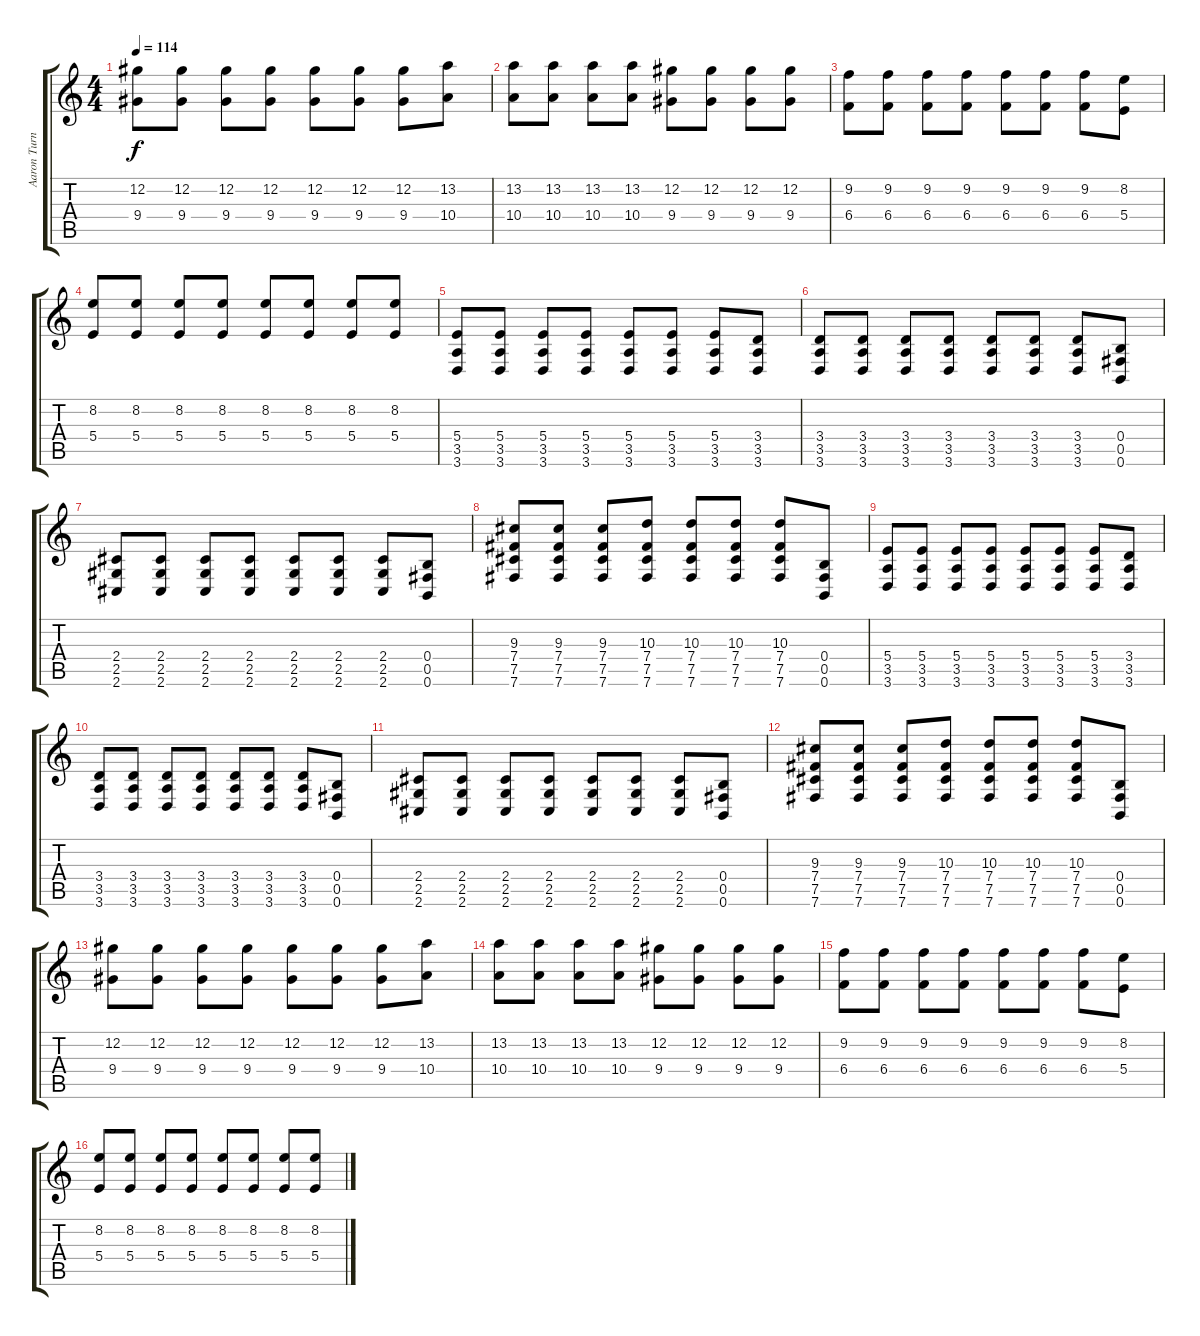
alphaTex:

\track ("Aaron Turner" "Aaron Turn") {instrument distortionguitar}
\staff {score tabs}
\tuning (Db4 Ab3 E3 B2 Gb2 B1) {hide}
\ts (4 4)
\tempo 114
\clef g2
\ks c
(12.2 9.4).8{dy f volume 15 balance 8} (12.2 9.4).8 (12.2 9.4).8 (12.2 9.4).8 (12.2 9.4).8 (12.2 9.4).8 (12.2 9.4).8 (13.2 10.4).8 |
(13.2 10.4).8 (13.2 10.4).8 (13.2 10.4).8 (13.2 10.4).8 (12.2 9.4).8 (12.2 9.4).8 (12.2 9.4).8 (12.2 9.4).8 |
(9.2 6.4).8 (9.2 6.4).8 (9.2 6.4).8 (9.2 6.4).8 (9.2 6.4).8 (9.2 6.4).8 (9.2 6.4).8 (8.2 5.4).8 |
(8.2 5.4).8 (8.2 5.4).8 (8.2 5.4).8 (8.2 5.4).8 (8.2 5.4).8 (8.2 5.4).8 (8.2 5.4).8 (8.2 5.4).8 |
(5.4 3.5 3.6).8 (5.4 3.5 3.6).8 (5.4 3.5 3.6).8 (5.4 3.5 3.6).8 (5.4 3.5 3.6).8 (5.4 3.5 3.6).8 (5.4 3.5 3.6).8 (3.4 3.5 3.6).8 |
(3.4 3.5 3.6).8 (3.4 3.5 3.6).8 (3.4 3.5 3.6).8 (3.4 3.5 3.6).8 (3.4 3.5 3.6).8 (3.4 3.5 3.6).8 (3.4 3.5 3.6).8 (0.4 0.5 0.6).8 |
(2.4 2.5 2.6).8 (2.4 2.5 2.6).8 (2.4 2.5 2.6).8 (2.4 2.5 2.6).8 (2.4 2.5 2.6).8 (2.4 2.5 2.6).8 (2.4 2.5 2.6).8 (0.4 0.5 0.6).8 |
(9.3 7.4 7.5 7.6).8 (9.3 7.4 7.5 7.6).8 (9.3 7.4 7.5 7.6).8 (10.3 7.4 7.5 7.6).8 (10.3 7.4 7.5 7.6).8 (10.3 7.4 7.5 7.6).8 (10.3 7.4 7.5 7.6).8 (0.4 0.5 0.6).8 |
(5.4 3.5 3.6).8 (5.4 3.5 3.6).8 (5.4 3.5 3.6).8 (5.4 3.5 3.6).8 (5.4 3.5 3.6).8 (5.4 3.5 3.6).8 (5.4 3.5 3.6).8 (3.4 3.5 3.6).8 |
(3.4 3.5 3.6).8 (3.4 3.5 3.6).8 (3.4 3.5 3.6).8 (3.4 3.5 3.6).8 (3.4 3.5 3.6).8 (3.4 3.5 3.6).8 (3.4 3.5 3.6).8 (0.4 0.5 0.6).8 |
(2.4 2.5 2.6).8 (2.4 2.5 2.6).8 (2.4 2.5 2.6).8 (2.4 2.5 2.6).8 (2.4 2.5 2.6).8 (2.4 2.5 2.6).8 (2.4 2.5 2.6).8 (0.4 0.5 0.6).8 |
(9.3 7.4 7.5 7.6).8 (9.3 7.4 7.5 7.6).8 (9.3 7.4 7.5 7.6).8 (10.3 7.4 7.5 7.6).8 (10.3 7.4 7.5 7.6).8 (10.3 7.4 7.5 7.6).8 (10.3 7.4 7.5 7.6).8 (0.4 0.5 0.6).8 |
(12.2 9.4).8{volume 15 balance 8} (12.2 9.4).8 (12.2 9.4).8 (12.2 9.4).8 (12.2 9.4).8 (12.2 9.4).8 (12.2 9.4).8 (13.2 10.4).8 |
(13.2 10.4).8 (13.2 10.4).8 (13.2 10.4).8 (13.2 10.4).8 (12.2 9.4).8 (12.2 9.4).8 (12.2 9.4).8 (12.2 9.4).8 |
(9.2 6.4).8 (9.2 6.4).8 (9.2 6.4).8 (9.2 6.4).8 (9.2 6.4).8 (9.2 6.4).8 (9.2 6.4).8 (8.2 5.4).8 |
(8.2 5.4).8 (8.2 5.4).8 (8.2 5.4).8 (8.2 5.4).8 (8.2 5.4).8 (8.2 5.4).8 (8.2 5.4).8 (8.2 5.4).8
